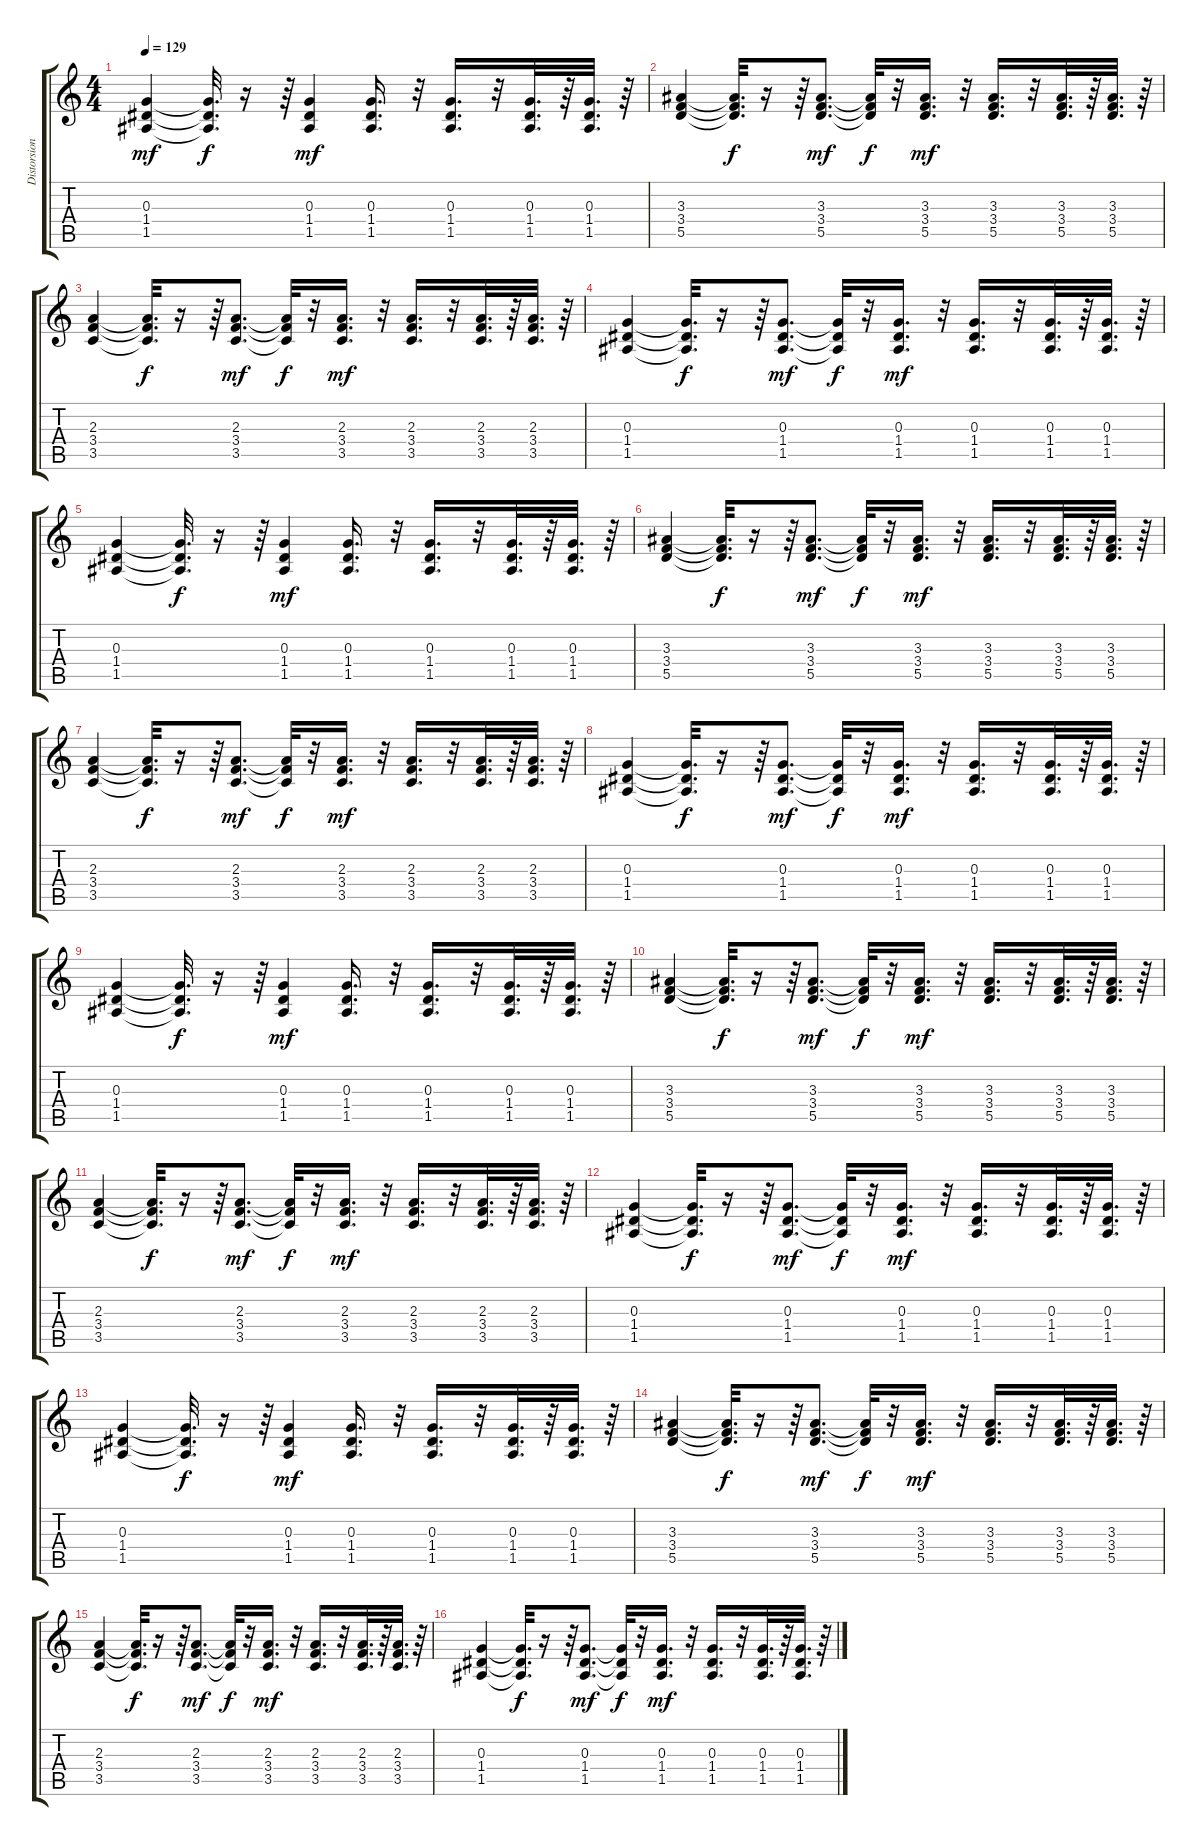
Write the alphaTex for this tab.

\track ("Distorsion" "Distorsion") {instrument distortionguitar}
\staff {score tabs}
\tuning (E4 B3 G3 D3 A2 E2) {hide}
\ts (4 4)
\tempo 129
\clef g2
\ks c
(0.3 1.4 1.5).4{dy mf} (0.3{t} 1.4{t} 1.5{t}).32{d dy f} r.16 r.64 (0.3 1.4 1.5).4{dy mf} (0.3 1.4 1.5).16{d} r.32 (0.3 1.4 1.5).16{d} r.32 (0.3 1.4 1.5).32{d} r.64 (0.3 1.4 1.5).32{d} r.64 |
(3.3 3.4 5.5).4 (3.3{t} 3.4{t} 5.5{t}).32{d dy f} r.16 r.64 (3.3 3.4 5.5).8{d dy mf} (3.3{t} 3.4{t} 5.5{t}).32{dy f} r.32 (3.3 3.4 5.5).16{d dy mf} r.32 (3.3 3.4 5.5).16{d} r.32 (3.3 3.4 5.5).32{d} r.64 (3.3 3.4 5.5).32{d} r.64 |
(2.3 3.4 3.5).4 (2.3{t} 3.4{t} 3.5{t}).32{d dy f} r.16 r.64 (2.3 3.4 3.5).8{d dy mf} (2.3{t} 3.4{t} 3.5{t}).32{dy f} r.32 (2.3 3.4 3.5).16{d dy mf} r.32 (2.3 3.4 3.5).16{d} r.32 (2.3 3.4 3.5).32{d} r.64 (2.3 3.4 3.5).32{d} r.64 |
(0.3 1.4 1.5).4 (0.3{t} 1.4{t} 1.5{t}).32{d dy f} r.16 r.64 (0.3 1.4 1.5).8{d dy mf} (0.3{t} 1.4{t} 1.5{t}).32{dy f} r.32 (0.3 1.4 1.5).16{d dy mf} r.32 (0.3 1.4 1.5).16{d} r.32 (0.3 1.4 1.5).32{d} r.64 (0.3 1.4 1.5).32{d} r.64 |
(0.3 1.4 1.5).4 (0.3{t} 1.4{t} 1.5{t}).32{d dy f} r.16 r.64 (0.3 1.4 1.5).4{dy mf} (0.3 1.4 1.5).16{d} r.32 (0.3 1.4 1.5).16{d} r.32 (0.3 1.4 1.5).32{d} r.64 (0.3 1.4 1.5).32{d} r.64 |
(3.3 3.4 5.5).4 (3.3{t} 3.4{t} 5.5{t}).32{d dy f} r.16 r.64 (3.3 3.4 5.5).8{d dy mf} (3.3{t} 3.4{t} 5.5{t}).32{dy f} r.32 (3.3 3.4 5.5).16{d dy mf} r.32 (3.3 3.4 5.5).16{d} r.32 (3.3 3.4 5.5).32{d} r.64 (3.3 3.4 5.5).32{d} r.64 |
(2.3 3.4 3.5).4 (2.3{t} 3.4{t} 3.5{t}).32{d dy f} r.16 r.64 (2.3 3.4 3.5).8{d dy mf} (2.3{t} 3.4{t} 3.5{t}).32{dy f} r.32 (2.3 3.4 3.5).16{d dy mf} r.32 (2.3 3.4 3.5).16{d} r.32 (2.3 3.4 3.5).32{d} r.64 (2.3 3.4 3.5).32{d} r.64 |
(0.3 1.4 1.5).4 (0.3{t} 1.4{t} 1.5{t}).32{d dy f} r.16 r.64 (0.3 1.4 1.5).8{d dy mf} (0.3{t} 1.4{t} 1.5{t}).32{dy f} r.32 (0.3 1.4 1.5).16{d dy mf} r.32 (0.3 1.4 1.5).16{d} r.32 (0.3 1.4 1.5).32{d} r.64 (0.3 1.4 1.5).32{d} r.64 |
(0.3 1.4 1.5).4 (0.3{t} 1.4{t} 1.5{t}).32{d dy f} r.16 r.64 (0.3 1.4 1.5).4{dy mf} (0.3 1.4 1.5).16{d} r.32 (0.3 1.4 1.5).16{d} r.32 (0.3 1.4 1.5).32{d} r.64 (0.3 1.4 1.5).32{d} r.64 |
(3.3 3.4 5.5).4 (3.3{t} 3.4{t} 5.5{t}).32{d dy f} r.16 r.64 (3.3 3.4 5.5).8{d dy mf} (3.3{t} 3.4{t} 5.5{t}).32{dy f} r.32 (3.3 3.4 5.5).16{d dy mf} r.32 (3.3 3.4 5.5).16{d} r.32 (3.3 3.4 5.5).32{d} r.64 (3.3 3.4 5.5).32{d} r.64 |
(2.3 3.4 3.5).4 (2.3{t} 3.4{t} 3.5{t}).32{d dy f} r.16 r.64 (2.3 3.4 3.5).8{d dy mf} (2.3{t} 3.4{t} 3.5{t}).32{dy f} r.32 (2.3 3.4 3.5).16{d dy mf} r.32 (2.3 3.4 3.5).16{d} r.32 (2.3 3.4 3.5).32{d} r.64 (2.3 3.4 3.5).32{d} r.64 |
(0.3 1.4 1.5).4 (0.3{t} 1.4{t} 1.5{t}).32{d dy f} r.16 r.64 (0.3 1.4 1.5).8{d dy mf} (0.3{t} 1.4{t} 1.5{t}).32{dy f} r.32 (0.3 1.4 1.5).16{d dy mf} r.32 (0.3 1.4 1.5).16{d} r.32 (0.3 1.4 1.5).32{d} r.64 (0.3 1.4 1.5).32{d} r.64 |
(0.3 1.4 1.5).4 (0.3{t} 1.4{t} 1.5{t}).32{d dy f} r.16 r.64 (0.3 1.4 1.5).4{dy mf} (0.3 1.4 1.5).16{d} r.32 (0.3 1.4 1.5).16{d} r.32 (0.3 1.4 1.5).32{d} r.64 (0.3 1.4 1.5).32{d} r.64 |
(3.3 3.4 5.5).4 (3.3{t} 3.4{t} 5.5{t}).32{d dy f} r.16 r.64 (3.3 3.4 5.5).8{d dy mf} (3.3{t} 3.4{t} 5.5{t}).32{dy f} r.32 (3.3 3.4 5.5).16{d dy mf} r.32 (3.3 3.4 5.5).16{d} r.32 (3.3 3.4 5.5).32{d} r.64 (3.3 3.4 5.5).32{d} r.64 |
(2.3 3.4 3.5).4 (2.3{t} 3.4{t} 3.5{t}).32{d dy f} r.16 r.64 (2.3 3.4 3.5).8{d dy mf} (2.3{t} 3.4{t} 3.5{t}).32{dy f} r.32 (2.3 3.4 3.5).16{d dy mf} r.32 (2.3 3.4 3.5).16{d} r.32 (2.3 3.4 3.5).32{d} r.64 (2.3 3.4 3.5).32{d} r.64 |
(0.3 1.4 1.5).4 (0.3{t} 1.4{t} 1.5{t}).32{d dy f} r.16 r.64 (0.3 1.4 1.5).8{d dy mf} (0.3{t} 1.4{t} 1.5{t}).32{dy f} r.32 (0.3 1.4 1.5).16{d dy mf} r.32 (0.3 1.4 1.5).16{d} r.32 (0.3 1.4 1.5).32{d} r.64 (0.3 1.4 1.5).32{d} r.64
